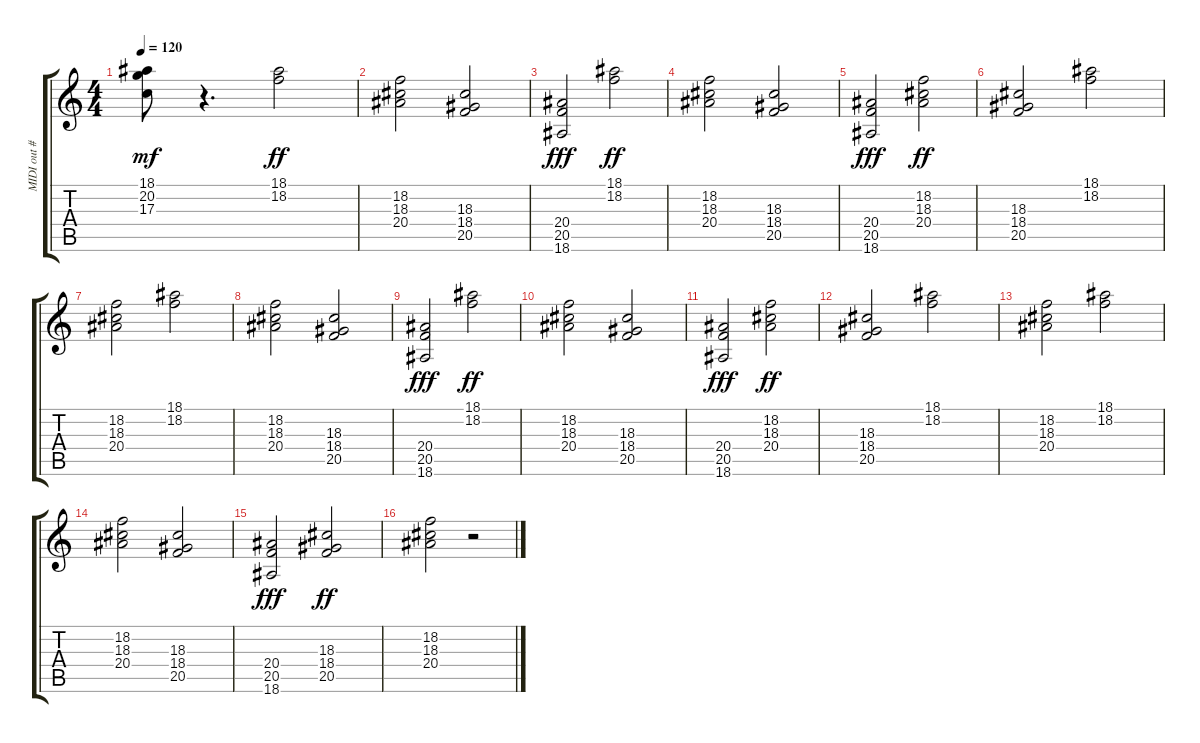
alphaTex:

\track ("MIDI out #2" "MIDI out #") {instrument stringensemble1}
\staff {score tabs}
\tuning (E4 B3 G3 D3 A2 E2) {hide}
\ts (4 4)
\tempo 120
\clef g2
\ks c
(18.1 20.2 17.3).8{dy mf} r.4{d} (18.1 18.2).2{dy ff} |
(18.2 18.3 20.4).2 (18.3 18.4 20.5).2 |
(20.4 20.5 18.6).2{dy fff} (18.1 18.2).2{dy ff} |
(18.2 18.3 20.4).2 (18.3 18.4 20.5).2 |
(20.4 20.5 18.6).2{dy fff} (18.2 18.3 20.4).2{dy ff} |
(18.3 18.4 20.5).2 (18.1 18.2).2 |
(18.2 18.3 20.4).2 (18.1 18.2).2 |
(18.2 18.3 20.4).2 (18.3 18.4 20.5).2 |
(20.4 20.5 18.6).2{dy fff} (18.1 18.2).2{dy ff} |
(18.2 18.3 20.4).2 (18.3 18.4 20.5).2 |
(20.4 20.5 18.6).2{dy fff} (18.2 18.3 20.4).2{dy ff} |
(18.3 18.4 20.5).2 (18.1 18.2).2 |
(18.2 18.3 20.4).2 (18.1 18.2).2 |
(18.2 18.3 20.4).2 (18.3 18.4 20.5).2 |
(20.4 20.5 18.6).2{dy fff} (18.3 18.4 20.5).2{dy ff} |
(18.2 18.3 20.4).2 r.2
